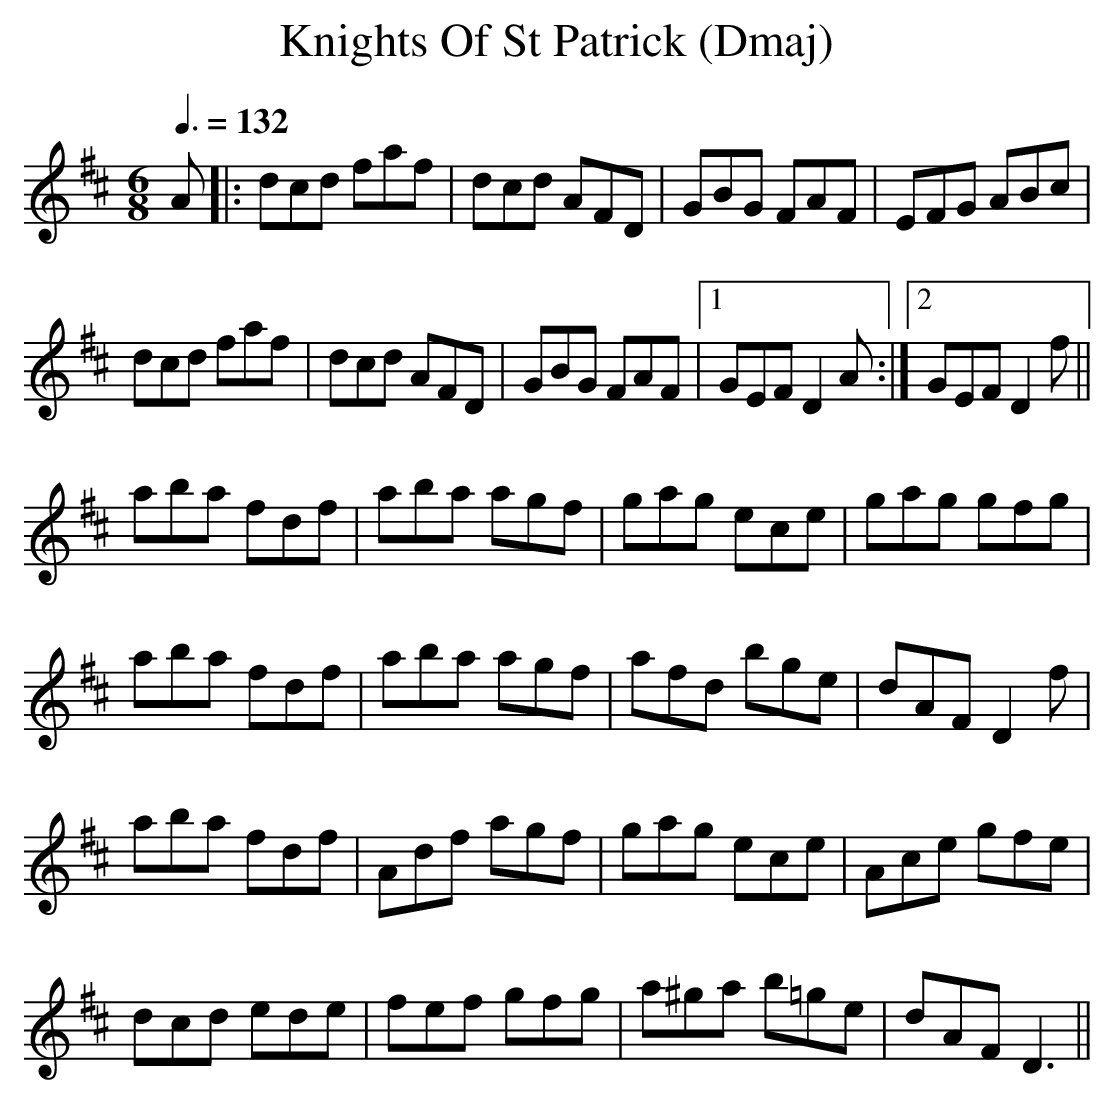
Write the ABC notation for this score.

X:1
T:Knights Of St Patrick (Dmaj)
Q:3/8=132
M:6/8
L:1/8
K:Dmaj
A|:dcd faf|dcd AFD|GBG FAF|EFG ABc|
dcd faf|dcd AFD|GBG FAF|1GEF D2A:|2GEF D2f||
aba fdf|aba agf|gag ece|gag gfg|
aba fdf|aba agf|afd bge|dAF D2f|
aba fdf|Adf agf|gag ece|Ace gfe|
dcd ede|fef gfg|a^ga b=ge|dAF D3||
